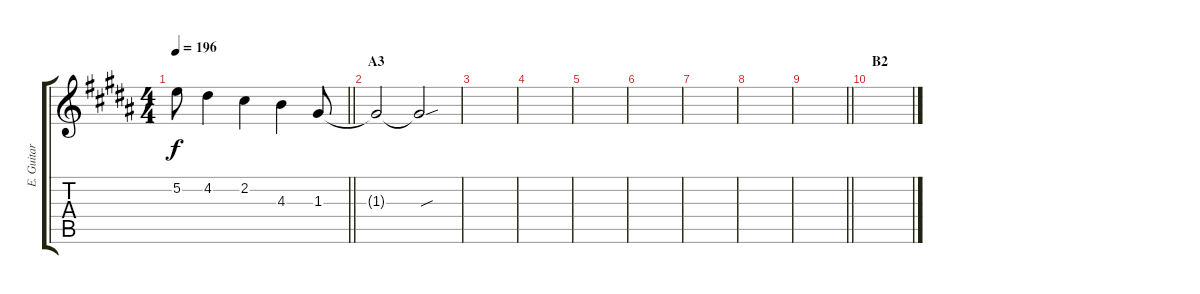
\track ("E. Guitar III" "E. Guitar ") {instrument overdrivenguitar}
\staff {score tabs}
\tuning (E4 B3 G3 D3 A2 E2) {hide}
\ts (4 4)
\tempo 196
\clef g2
\barLineRight lightlight
\ks b
5.2{t}.8{dy f} 4.2.4 2.2.4 4.3.4 1.3.8 |
\section ("" "A3")
1.3{t}.2 1.3{sou t}.2 |
|
|
|
|
|
|
\barLineRight lightlight
|
\section ("" "B2")
